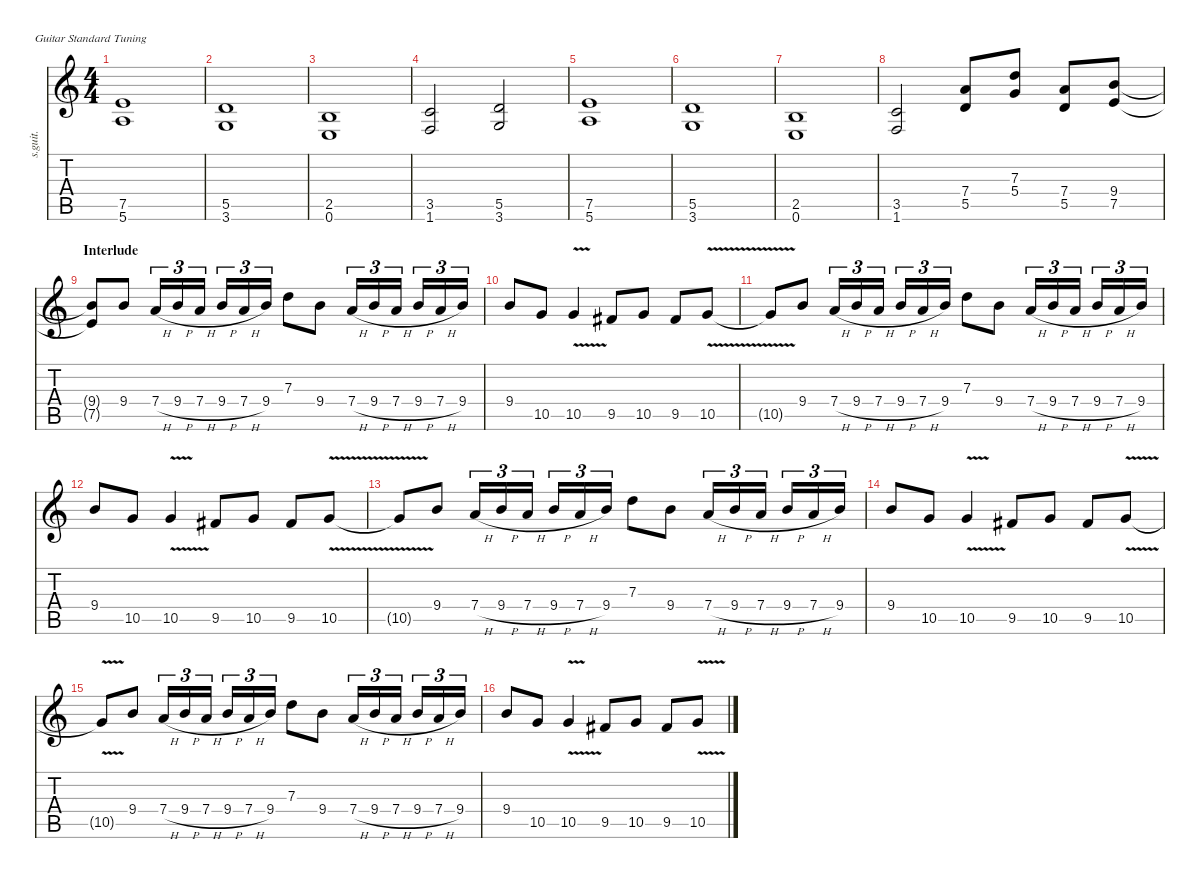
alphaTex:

\defaultSystemsLayout 4
\hideDynamics
\bracketExtendMode nobrackets
\track ("Adrian Smith" "s.guit.") {instrument distortionguitar}
\staff {score tabs}
\tuning (E4 B3 G3 D3 A2 E2)
\ts (4 4)
\tempo (162 hide)
\clef g2
\ks c
(7.5 5.6).1{dy f} |
(5.5 3.6).1 |
(2.5 0.6).1 |
(3.5 1.6).2 (5.5 3.6).2 |
(7.5 5.6).1 |
(5.5 3.6).1 |
(2.5 0.6).1 |
(3.5 1.6).2 (7.4 5.5).8 (7.3 5.4).8 (7.4 5.5).8 (9.4 7.5).8 |
\section ("" "Interlude")
(9.4{t} 7.5{t}).8 9.4.8 7.4{h}.16{tu (3 2)} 9.4{h}.16{tu (3 2)} 7.4{h}.16{tu (3 2)} 9.4{h}.16{tu (3 2)} 7.4{h}.16{tu (3 2)} 9.4.16{tu (3 2)} 7.3.8 9.4.8 7.4{h}.16{tu (3 2)} 9.4{h}.16{tu (3 2)} 7.4{h}.16{tu (3 2)} 9.4{h}.16{tu (3 2)} 7.4{h}.16{tu (3 2)} 9.4.16{tu (3 2)} |
9.4.8 10.5.8 10.5{v}.4 9.5{acc #}.8 10.5.8 9.5{acc #}.8 10.5{v}.8 |
10.5{v t}.8 9.4.8 7.4{h}.16{tu (3 2)} 9.4{h}.16{tu (3 2)} 7.4{h}.16{tu (3 2)} 9.4{h}.16{tu (3 2)} 7.4{h}.16{tu (3 2)} 9.4.16{tu (3 2)} 7.3.8 9.4.8 7.4{h}.16{tu (3 2)} 9.4{h}.16{tu (3 2)} 7.4{h}.16{tu (3 2)} 9.4{h}.16{tu (3 2)} 7.4{h}.16{tu (3 2)} 9.4.16{tu (3 2)} |
9.4.8 10.5.8 10.5{v}.4 9.5{acc #}.8 10.5.8 9.5{acc #}.8 10.5{v}.8 |
10.5{v t}.8 9.4.8 7.4{h}.16{tu (3 2)} 9.4{h}.16{tu (3 2)} 7.4{h}.16{tu (3 2)} 9.4{h}.16{tu (3 2)} 7.4{h}.16{tu (3 2)} 9.4.16{tu (3 2)} 7.3.8 9.4.8 7.4{h}.16{tu (3 2)} 9.4{h}.16{tu (3 2)} 7.4{h}.16{tu (3 2)} 9.4{h}.16{tu (3 2)} 7.4{h}.16{tu (3 2)} 9.4.16{tu (3 2)} |
9.4.8 10.5.8 10.5{v}.4 9.5{acc #}.8 10.5.8 9.5{acc #}.8 10.5{v}.8 |
10.5{v t}.8 9.4.8 7.4{h}.16{tu (3 2)} 9.4{h}.16{tu (3 2)} 7.4{h}.16{tu (3 2)} 9.4{h}.16{tu (3 2)} 7.4{h}.16{tu (3 2)} 9.4.16{tu (3 2)} 7.3.8 9.4.8 7.4{h}.16{tu (3 2)} 9.4{h}.16{tu (3 2)} 7.4{h}.16{tu (3 2)} 9.4{h}.16{tu (3 2)} 7.4{h}.16{tu (3 2)} 9.4.16{tu (3 2)} |
9.4.8 10.5.8 10.5{v}.4 9.5{acc #}.8 10.5.8 9.5{acc #}.8 10.5{v}.8
